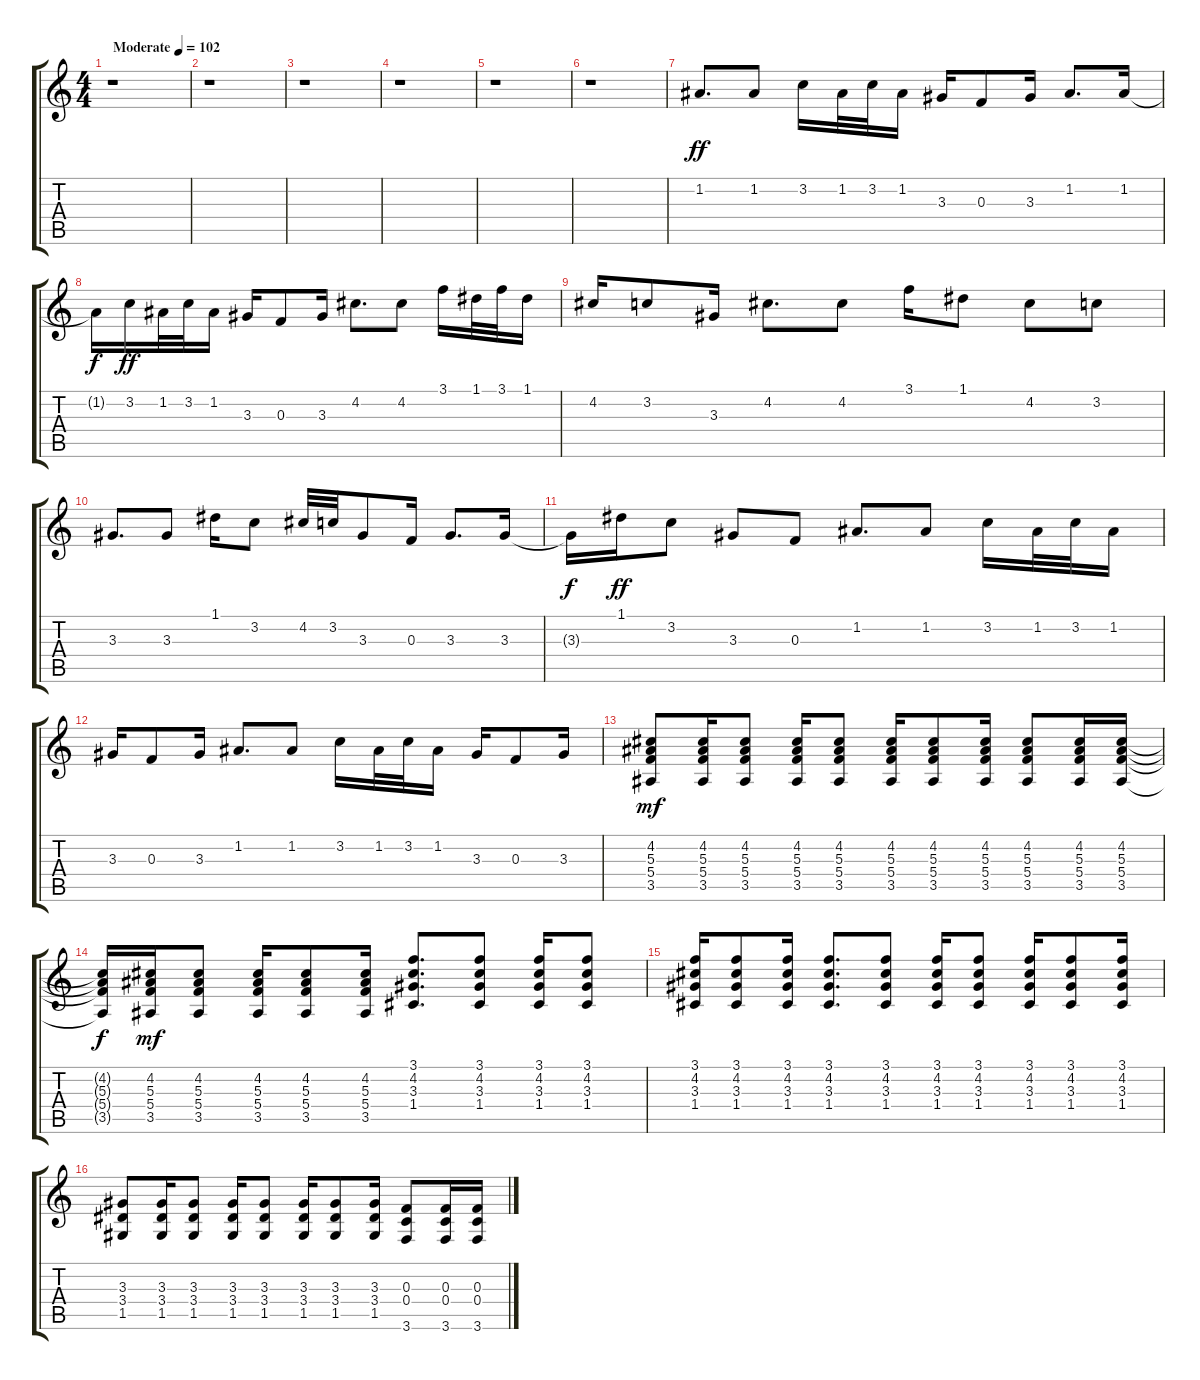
\track "" {instrument distortionguitar}
\staff {score tabs}
\tuning (D4 A3 F3 C3 G2 D2) {hide}
\ts (4 4)
\tempo (102 "Moderate")
\clef g2
\ks c
r.1{dy ff instrument distortionguitar} |
r.1 |
r.1 |
r.1 |
r.1 |
r.1 |
1.2.8{d} 1.2.8 3.2.16 1.2.32 3.2.32 1.2.16 3.3.16 0.3.8 3.3.16 1.2.8{d} 1.2.16 |
1.2{t}.16{dy f} 3.2.16{dy ff} 1.2.32 3.2.32 1.2.16 3.3.16 0.3.8 3.3.16 4.2.8{d} 4.2.8 3.1.16 1.1.32 3.1.32 1.1.16 |
4.2.16 3.2.8 3.3.16 4.2.8{d} 4.2.8 3.1.16 1.1.8 4.2.8 3.2.8 |
3.3.8{d} 3.3.8 1.1.16 3.2.8 4.2.32 3.2.32 3.3.8 0.3.16 3.3.8{d} 3.3.16 |
3.3{t}.16{dy f} 1.1.16{dy ff} 3.2.8 3.3.8 0.3.8 1.2.8{d} 1.2.8 3.2.16 1.2.32 3.2.32 1.2.16 |
3.3.16 0.3.8 3.3.16 1.2.8{d} 1.2.8 3.2.16 1.2.32 3.2.32 1.2.16 3.3.16 0.3.8 3.3.16 |
(4.2 5.3 5.4 3.5).8{dy mf} (4.2 5.3 5.4 3.5).16 (4.2 5.3 5.4 3.5).8 (4.2 5.3 5.4 3.5).16 (4.2 5.3 5.4 3.5).8 (4.2 5.3 5.4 3.5).16 (4.2 5.3 5.4 3.5).8 (4.2 5.3 5.4 3.5).16 (4.2 5.3 5.4 3.5).8 (4.2 5.3 5.4 3.5).16 (4.2 5.3 5.4 3.5).16 |
(4.2{t} 5.3{t} 5.4{t} 3.5{t}).16{dy f} (4.2 5.3 5.4 3.5).16{dy mf} (4.2 5.3 5.4 3.5).8 (4.2 5.3 5.4 3.5).16 (4.2 5.3 5.4 3.5).8 (4.2 5.3 5.4 3.5).16 (3.1 4.2 3.3 1.4).8{d} (3.1 4.2 3.3 1.4).8 (3.1 4.2 3.3 1.4).16 (3.1 4.2 3.3 1.4).8 |
(3.1 4.2 3.3 1.4).16 (3.1 4.2 3.3 1.4).8 (3.1 4.2 3.3 1.4).16 (3.1 4.2 3.3 1.4).8{d} (3.1 4.2 3.3 1.4).8 (3.1 4.2 3.3 1.4).16 (3.1 4.2 3.3 1.4).8 (3.1 4.2 3.3 1.4).16 (3.1 4.2 3.3 1.4).8 (3.1 4.2 3.3 1.4).16 |
(3.3 3.4 1.5).8 (3.3 3.4 1.5).16 (3.3 3.4 1.5).8 (3.3 3.4 1.5).16 (3.3 3.4 1.5).8 (3.3 3.4 1.5).16 (3.3 3.4 1.5).8 (3.3 3.4 1.5).16 (0.3 0.4 3.6).8 (0.3 0.4 3.6).16 (0.3 0.4 3.6).16
